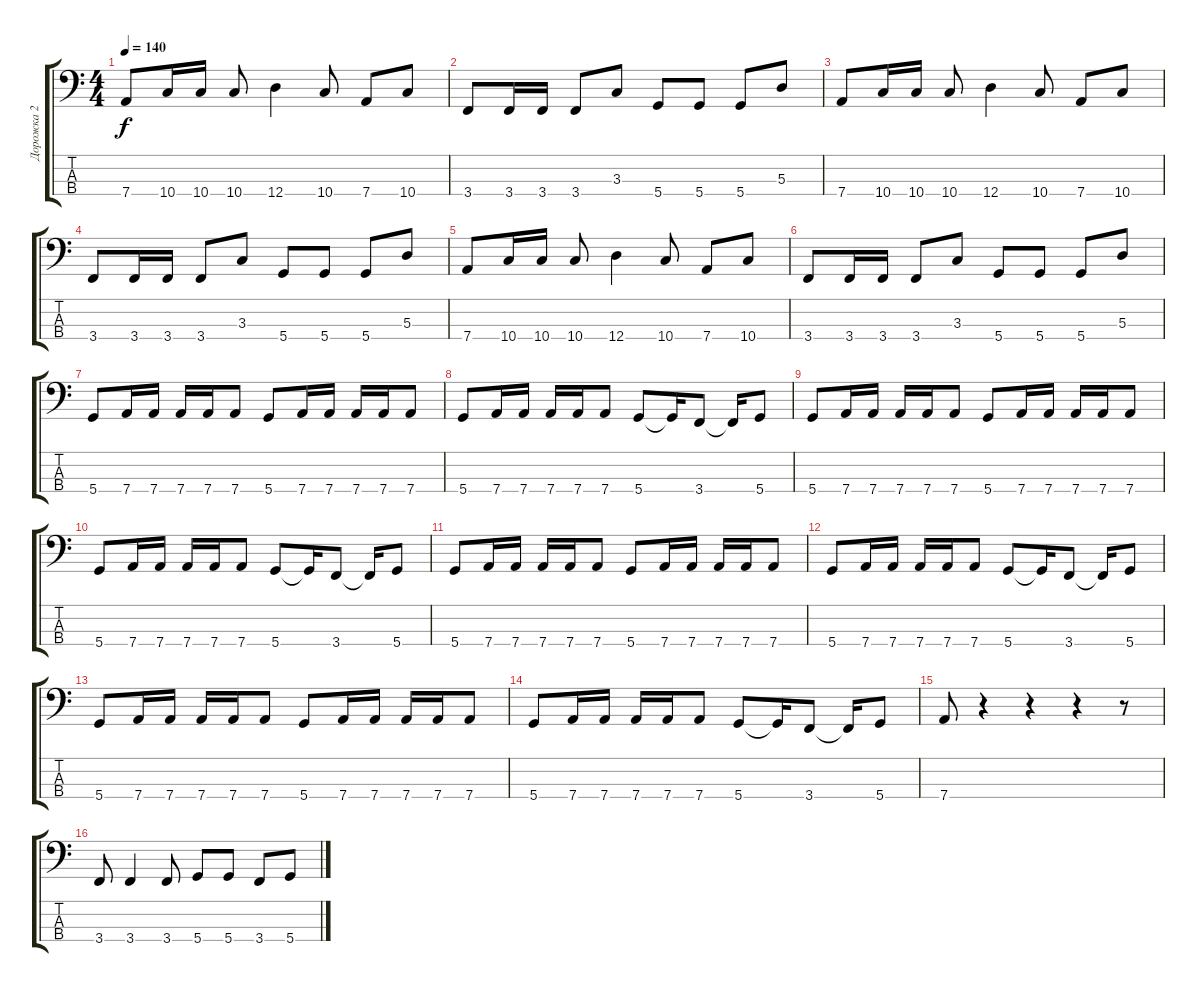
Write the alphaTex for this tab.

\track ("Дорожка 2" "Дорожка 2") {instrument electricbasspick}
\staff {score tabs}
\tuning (G2 D2 A1 D1) {hide}
\ts (4 4)
\tempo 140
\clef f4
\ks c
7.4.8{dy f} 10.4.16 10.4.16 10.4.8 12.4.4 10.4.8 7.4.8 10.4.8 |
3.4.8 3.4.16 3.4.16 3.4.8 3.3.8 5.4.8 5.4.8 5.4.8 5.3.8 |
7.4.8 10.4.16 10.4.16 10.4.8 12.4.4 10.4.8 7.4.8 10.4.8 |
3.4.8 3.4.16 3.4.16 3.4.8 3.3.8 5.4.8 5.4.8 5.4.8 5.3.8 |
7.4.8 10.4.16 10.4.16 10.4.8 12.4.4 10.4.8 7.4.8 10.4.8 |
3.4.8 3.4.16 3.4.16 3.4.8 3.3.8 5.4.8 5.4.8 5.4.8 5.3.8 |
5.4.8 7.4.16 7.4.16 7.4.16 7.4.16 7.4.8 5.4.8 7.4.16 7.4.16 7.4.16 7.4.16 7.4.8 |
5.4.8 7.4.16 7.4.16 7.4.16 7.4.16 7.4.8 5.4.8 5.4{t}.16 3.4.8 3.4{t}.16 5.4.8 |
5.4.8 7.4.16 7.4.16 7.4.16 7.4.16 7.4.8 5.4.8 7.4.16 7.4.16 7.4.16 7.4.16 7.4.8 |
5.4.8 7.4.16 7.4.16 7.4.16 7.4.16 7.4.8 5.4.8 5.4{t}.16 3.4.8 3.4{t}.16 5.4.8 |
5.4.8 7.4.16 7.4.16 7.4.16 7.4.16 7.4.8 5.4.8 7.4.16 7.4.16 7.4.16 7.4.16 7.4.8 |
5.4.8 7.4.16 7.4.16 7.4.16 7.4.16 7.4.8 5.4.8 5.4{t}.16 3.4.8 3.4{t}.16 5.4.8 |
5.4.8 7.4.16 7.4.16 7.4.16 7.4.16 7.4.8 5.4.8 7.4.16 7.4.16 7.4.16 7.4.16 7.4.8 |
5.4.8 7.4.16 7.4.16 7.4.16 7.4.16 7.4.8 5.4.8 5.4{t}.16 3.4.8 3.4{t}.16 5.4.8 |
7.4.8 r.4 r.4 r.4 r.8 |
3.4.8 3.4.4 3.4.8 5.4.8 5.4.8 3.4.8 5.4.8
